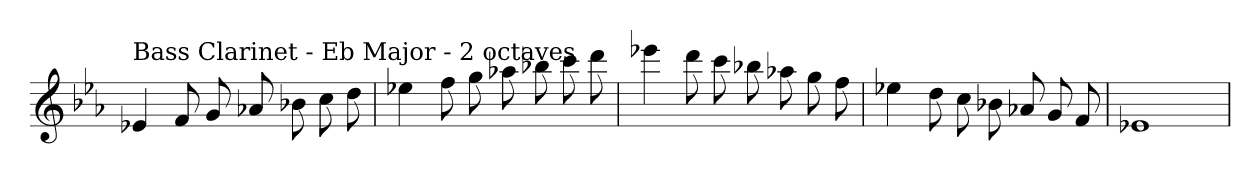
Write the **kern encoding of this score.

**kern
*part1
*staff1
*clefG2
*k[b-e-a-]
*E-:
=
!LO:TX:a:t=Bass Clarinet - Eb Major - 2 octaves
4e-X
8f
8g
8a-X
8b-X
8cc
8dd
=
4ee-X
8ff
8gg
8aa-X
8bb-X
8ccc
8ddd
=
4eee-X
8ddd
8ccc
8bb-X
8aa-X
8gg
8ff
=
4ee-X
8dd
8cc
8b-X
8a-X
8g
8f
=
1e-X
=
*-
